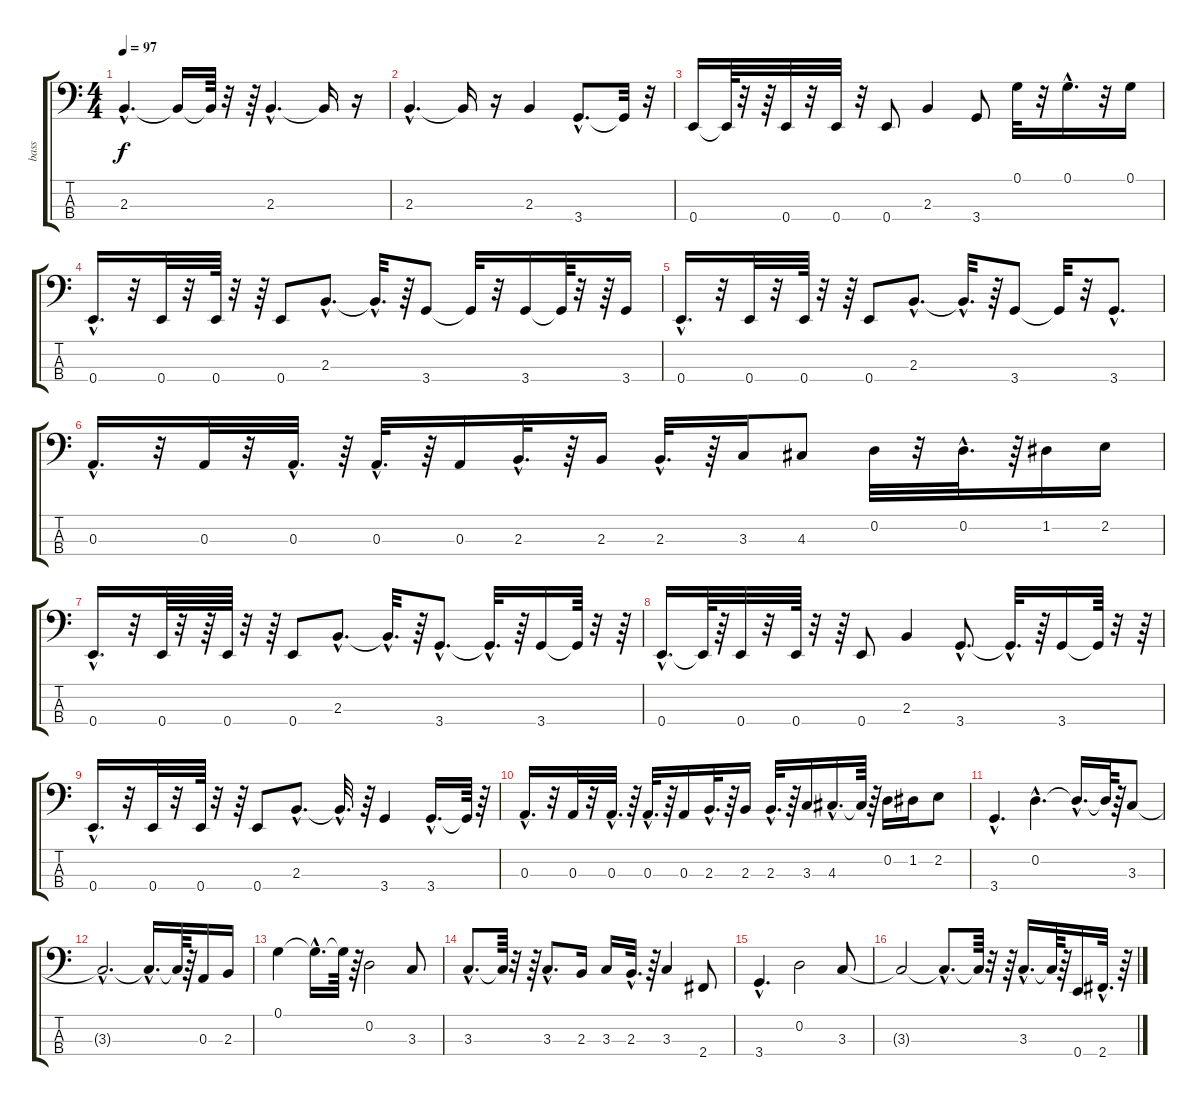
\track ("bass" "bass") {instrument electricbassfinger}
\staff {score tabs}
\tuning (G2 D2 A1 E1) {hide}
\ts (4 4)
\tempo 97
\clef f4
\ks c
2.3{hac}.4{d dy f} 2.3{t}.16 2.3{t}.64 r.32 r.64 2.3{hac}.4{d} 2.3{t}.16 r.16 |
2.3{hac}.4{d} 2.3{t}.16 r.16 2.3.4 3.4{hac}.8{d} 3.4{t}.32 r.32 |
0.4.16 0.4{t}.64 r.32 r.64 0.4.32 r.32 0.4.32 r.32 0.4.8 2.3.4 3.4.8 0.1.32 r.32 0.1{hac}.16{d} r.32 0.1.16 |
0.4{hac}.16{d} r.32 0.4.32 r.32 0.4.64 r.32 r.64 0.4.8 2.3{hac}.8{d} 2.3{hac t}.32{d} r.64 3.4.8 3.4{t}.32 r.32 3.4.16 3.4{t}.64 r.32 r.64 3.4.16 |
0.4{hac}.16{d} r.32 0.4.32 r.32 0.4.64 r.32 r.64 0.4.8 2.3{hac}.8{d} 2.3{hac t}.32{d} r.64 3.4.8 3.4{t}.32 r.32 3.4{hac}.8{d} |
0.3{hac}.16{d} r.32 0.3.32 r.32 0.3{hac}.32{d} r.64 0.3{hac}.32{d} r.64 0.3.16 2.3{hac}.32{d} r.64 2.3.16 2.3{hac}.32{d} r.64 3.3.16 4.3.8 0.2.32 r.32 0.2{hac}.32{d} r.64 1.2.16 2.2.16 |
0.4{hac}.16{d} r.32 0.4.64 r.32 r.64 0.4.64 r.32 r.64 0.4.8 2.3{hac}.8{d} 2.3{hac t}.32{d} r.64 3.4{hac}.8{d} 3.4{hac t}.32{d} r.64 3.4.16 3.4{t}.64 r.32 r.64 |
0.4{hac}.16{d} 0.4{t}.64 r.64 0.4.32 r.32 0.4.64 r.32 r.64 0.4.8 2.3.4 3.4{hac}.8{d} 3.4{hac t}.32{d} r.64 3.4.16 3.4{t}.64 r.32 r.64 |
0.4{hac}.16{d} r.32 0.4.32 r.32 0.4.64 r.32 r.64 0.4.8 2.3{hac}.8{d} 2.3{hac t}.32{d} r.64 3.4.4 3.4{hac}.16{d} 3.4{t}.64 r.64 |
0.3{hac}.16{d} r.32 0.3.32 r.32 0.3{hac}.32{d} r.64 0.3{hac}.32{d} r.64 0.3.16 2.3{hac}.32{d} r.64 2.3.16 2.3{hac}.32{d} r.64 3.3.16 4.3{hac}.16{d} 4.3{t}.64 r.64 0.2.16 1.2.16 2.2.8 |
3.4{hac}.4{d} 0.2{hac}.4{d} 0.2{hac t}.16{d} 0.2{t}.64 r.64 3.3.8 |
3.3{hac t}.2{d} 3.3{hac t}.16{d} 3.3{t}.64 r.64 0.3.16 2.3.16 |
0.1.4 0.1{hac t}.16{d} 0.1{t}.64 r.64 0.2.2 3.3.8 |
3.3{hac}.8{d} 3.3{t}.64 r.32 r.64 3.3{hac}.8{d} 2.3.16 3.3.16 2.3{hac}.32{d} r.64 3.3.4 2.4.8 |
3.4{hac}.4{d} 0.2.2 3.3.8 |
3.3{t}.2 3.3{hac t}.8{d} 3.3{t}.64 r.32 r.64 3.3{hac}.16{d} 3.3{t}.64 r.64 0.4.16 2.4{hac}.32{d} r.64
